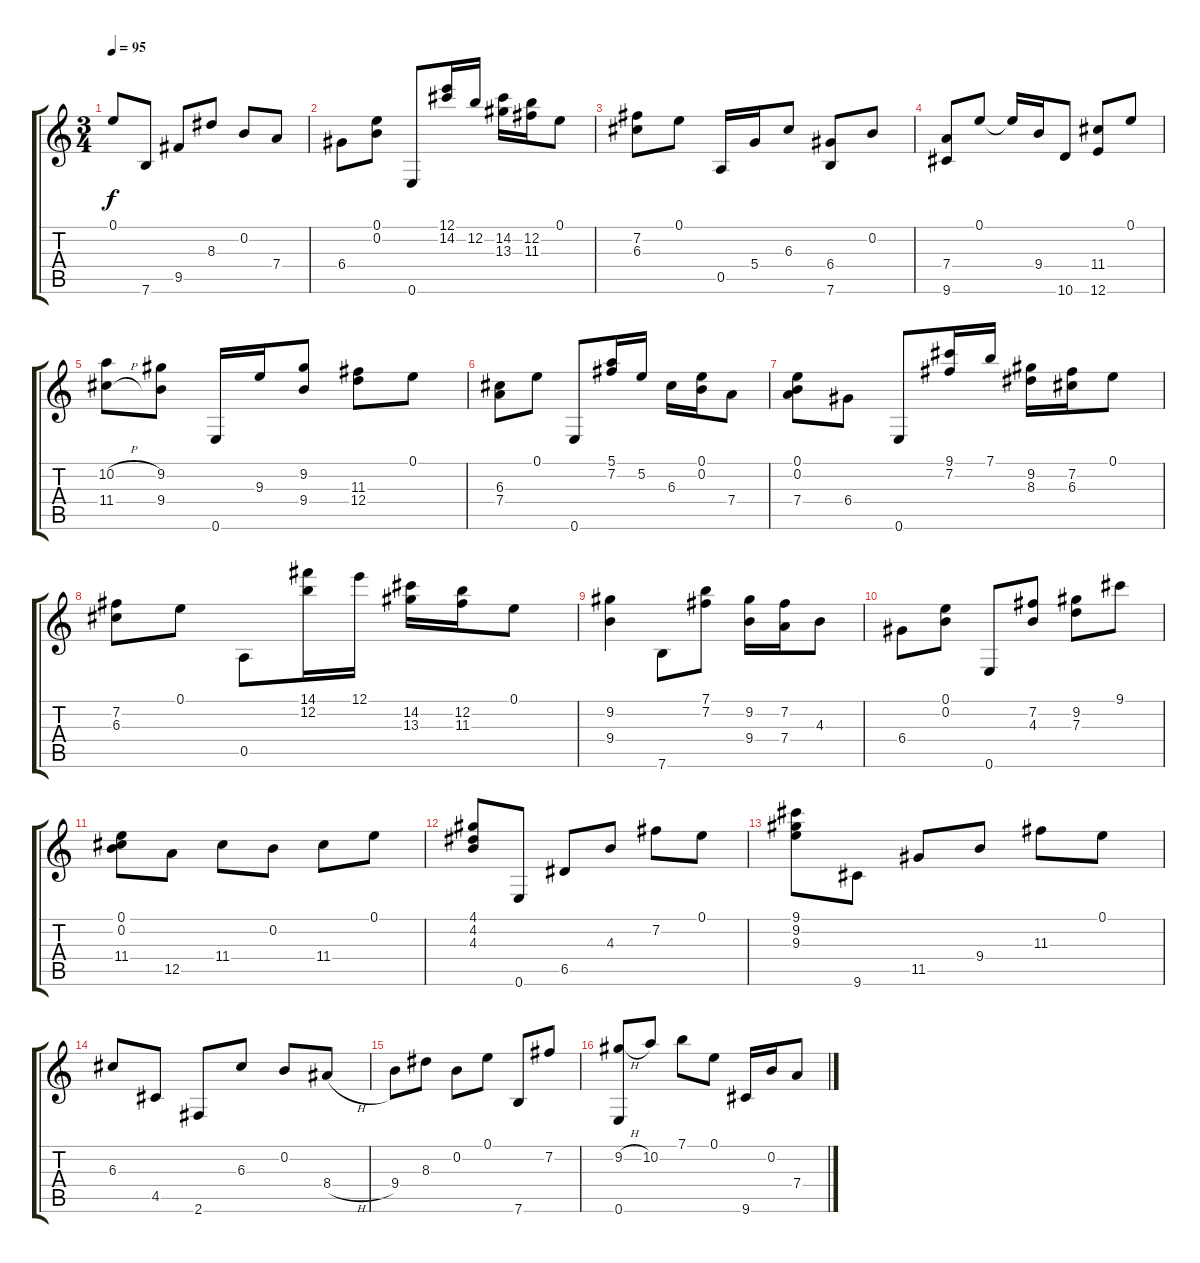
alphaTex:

\track "" {instrument acousticguitarnylon}
\staff {score tabs}
\tuning (E4 B3 G3 D3 A2 E2) {hide}
\ts (3 4)
\tempo 95
\clef g2
\ks c
0.1.8{dy f} 7.6.8 9.5.8 8.3.8 0.2.8 7.4.8 |
6.4.8 (0.1 0.2).8 0.6.8 (12.1 14.2).16 12.2.16 (14.2 13.3).16 (12.2 11.3).16 0.1.8 |
(7.2 6.3).8 0.1.8 0.5.16 5.4.16 6.3.8 (6.4 7.6).8 0.2.8 |
(7.4 9.6).8 0.1.8 0.1{t}.16 9.4.16 10.6.8 (11.4 12.6).8 0.1.8 |
(10.2{h} 11.4{h}).8 (9.2 9.4).8 0.6.16 9.3.16 (9.2 9.4).8 (11.3 12.4).8 0.1.8 |
(6.3 7.4).8 0.1.8 0.6.8 (5.1 7.2).16 5.2.16 6.3.16 (0.1 0.2).16 7.4.8 |
(0.1 0.2 7.4).8 6.4.8 0.6.8 (9.1 7.2).16 7.1.16 (9.2 8.3).16 (7.2 6.3).16 0.1.8 |
(7.2 6.3).8 0.1.8 0.5.8 (14.1 12.2).16 12.1.16 (14.2 13.3).16 (12.2 11.3).16 0.1.8 |
(9.2 9.4).4 7.6.8 (7.1 7.2).8 (9.2 9.4).16 (7.2 7.4).16 4.3.8 |
6.4.8 (0.1 0.2).8 0.6.8 (7.2 4.3).8 (9.2 7.3).8 9.1.8 |
(0.1 0.2 11.4).8 12.5.8 11.4.8 0.2.8 11.4.8 0.1.8 |
(4.1 4.2 4.3).8 0.6.8 6.5.8 4.3.8 7.2.8 0.1.8 |
(9.1 9.2 9.3).8 9.6.8 11.5.8 9.4.8 11.3.8 0.1.8 |
6.3.8 4.5.8 2.6.8 6.3.8 0.2.8 8.4{h}.8 |
9.4.8 8.3.8 0.2.8 0.1.8 7.6.8 7.2.8 |
(9.2{h} 0.6).8 10.2.8 7.1.8 0.1.8 9.6.16 0.2.16 7.4.8
